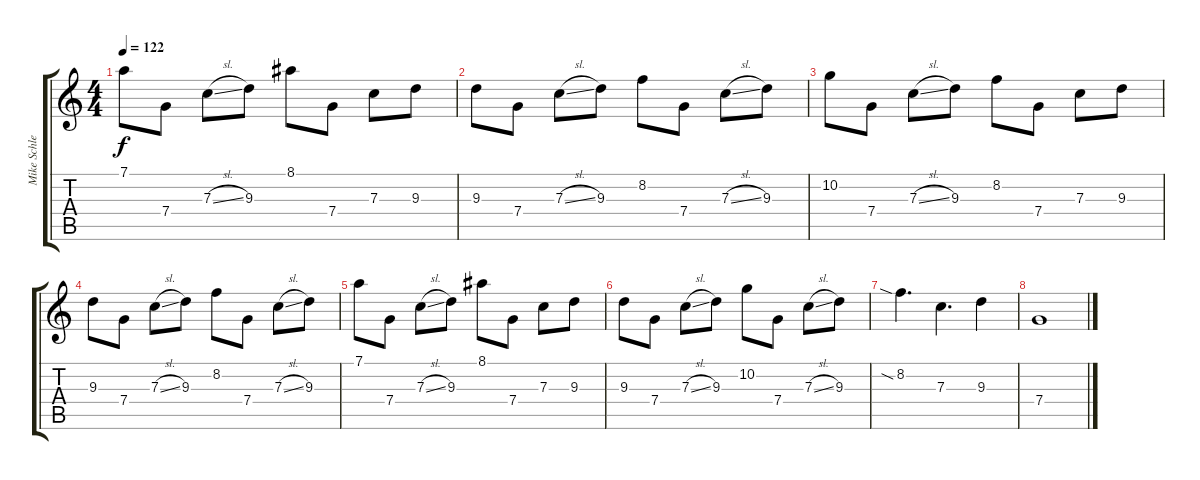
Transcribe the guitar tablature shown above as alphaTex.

\track ("Mike Schleibaum" "Mike Schle") {instrument distortionguitar}
\staff {score tabs}
\tuning (D4 A3 F3 C3 G2 C2) {hide}
\ts (4 4)
\tempo 122
\clef g2
\ks c
7.1.8{dy f} 7.4.8 7.3{sl}.8 9.3.8 8.1.8 7.4.8 7.3.8 9.3.8 |
9.3.8 7.4.8 7.3{sl}.8 9.3.8 8.2.8 7.4.8 7.3{sl}.8 9.3.8 |
10.2.8 7.4.8 7.3{sl}.8 9.3.8 8.2.8 7.4.8 7.3.8 9.3.8 |
9.3.8 7.4.8 7.3{sl}.8 9.3.8 8.2.8 7.4.8 7.3{sl}.8 9.3.8 |
7.1.8 7.4.8 7.3{sl}.8 9.3.8 8.1.8 7.4.8 7.3.8 9.3.8 |
9.3.8 7.4.8 7.3{sl}.8 9.3.8 10.2.8 7.4.8 7.3{sl}.8 9.3.8 |
8.2{sia}.4{d} 7.3.4{d} 9.3.4 |
7.4.1{volume 10}
